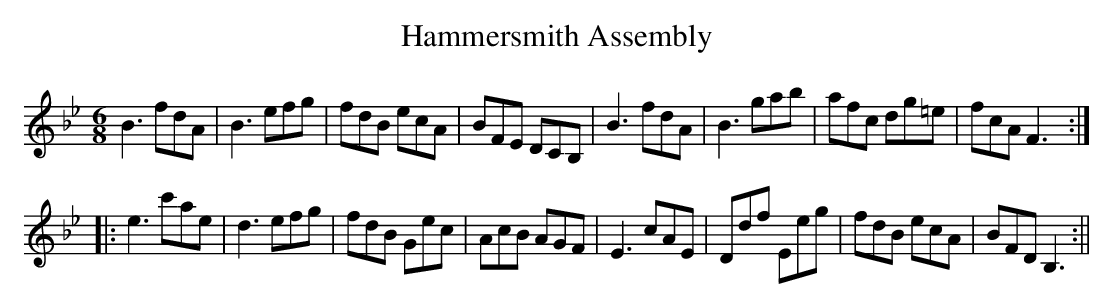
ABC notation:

X:1
T:Hammersmith Assembly
M:6/8
L:1/8
K:Bb
B3 fdA|B3 efg|fdB ecA|BFE DCB,|B3 fdA|B3 gab|afc dg=e|fcA F3:|
|:e3 c'ae|d3 efg|fdB Gec|AcB AGF|E3 cAE|Ddf Eeg|fdB ecA|BFD B,3:||
